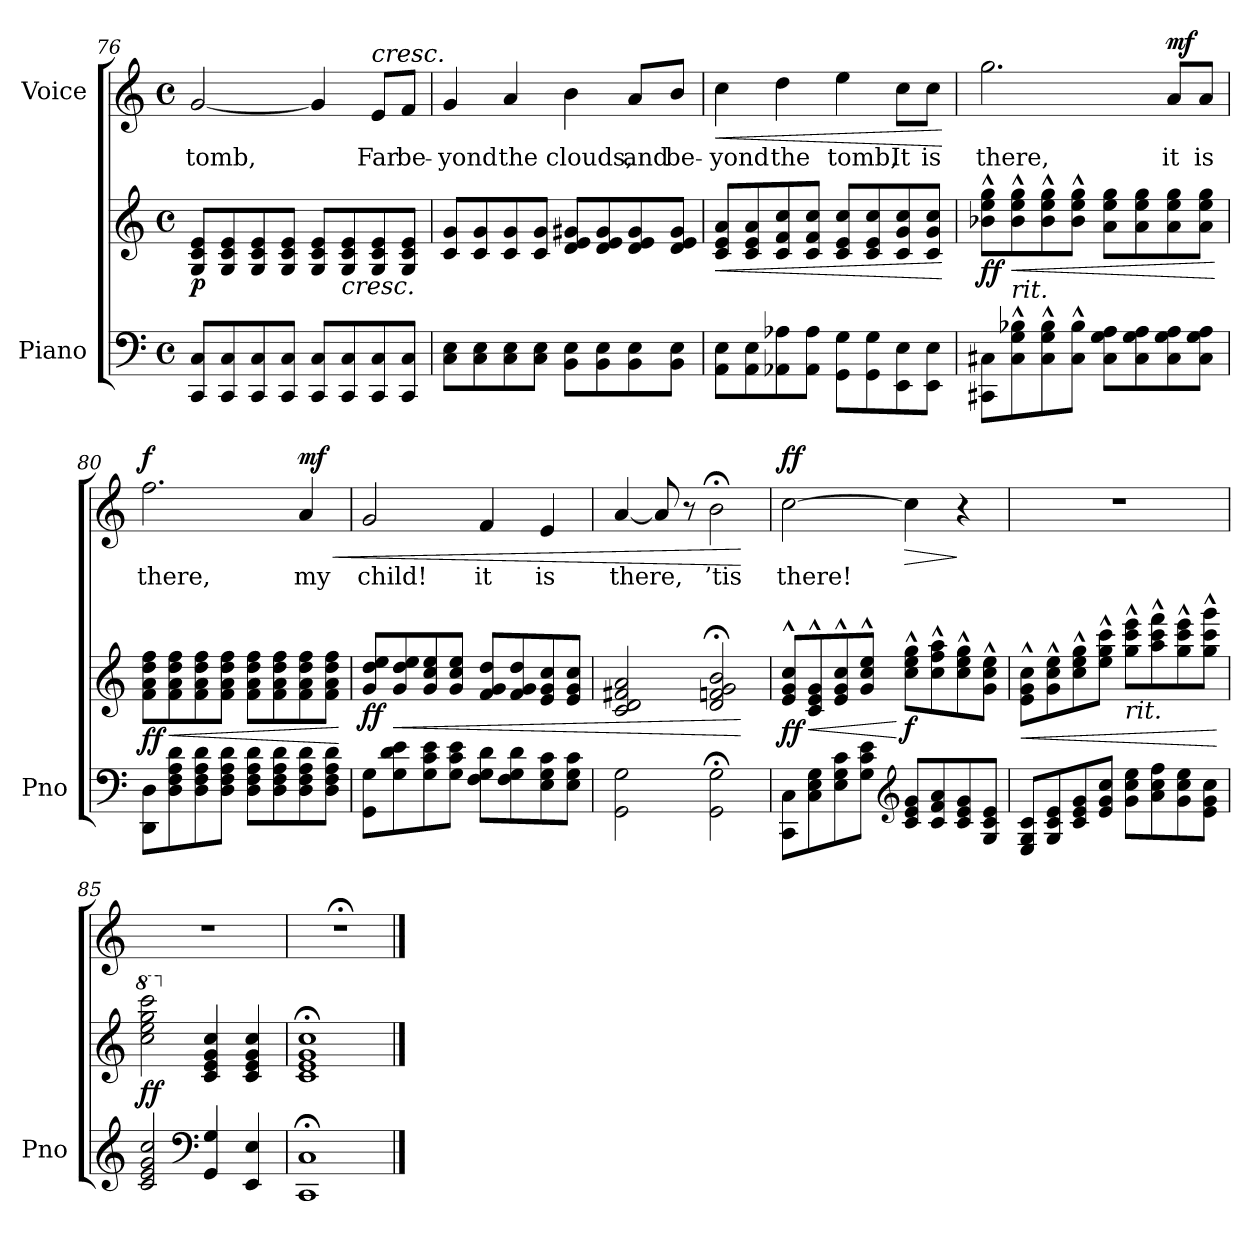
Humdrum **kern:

**kern	**kern	**dynam	**kern	**text	**dynam
*part2	*part2	*part2	*part1	*part1	*part1
*staff3	*staff2	*staff2/3	*staff1	*staff1	*staff1
*I"Piano	*	*	*I"Voice	*	*
*I'Pno	*	*	*	*	*
*clefF4	*clefG2	*	*clefG2	*	*
*k[]	*k[]	*	*k[]	*	*
*M4/4	*M4/4	*	*M4/4	*	*
*met(c)	*met(c)	*	*met(c)	*	*
=76	=76	=76	=76	=76	=76
!	!	!LO:DY:b	!	!LO:LY:b	!
8CC/ 8C/L	8G/ 8c/ 8e/L	p	[2g/	tomb,	.
8CC/ 8C/	8G/ 8c/ 8e/	.	.	.	.
8CC/ 8C/	8G/ 8c/ 8e/	.	.	.	.
8CC/ 8C/J	8G/ 8c/ 8e/J	.	.	.	.
8CC/ 8C/L	8G/ 8c/ 8e/L	.	4g/]	.	.
!	!LO:TX:b:i:t=cresc.	!	!	!	!
8CC/ 8C/	8G/ 8c/ 8e/	.	.	.	.
!	!	!	!LO:TX:a:i:t=cresc.	!	!
!	!	!	!	!LO:LY:b	!
8CC/ 8C/	8G/ 8c/ 8e/	.	8e/L	Far	.
!	!	!	!	!LO:LY:b	!
8CC/ 8C/J	8G/ 8c/ 8e/J	.	8f/J	be-	.
=77	=77	=77	=77	=77	=77
!	!	!	!	!LO:LY:b	!
8C\ 8E\L	8c/ 8g/L	.	4g/	-yond	.
8C\ 8E\	8c/ 8g/	.	.	.	.
!	!	!	!	!LO:LY:b	!
8C\ 8E\	8c/ 8g/	.	4a/	the	.
8C\ 8E\J	8c/ 8g/J	.	.	.	.
!	!	!	!	!LO:LY:b	!
8BB\ 8E\L	8d/ 8e/ 8g#X/L	.	4b\	clouds,	.
8BB\ 8E\	8d/ 8e/ 8g#/	.	.	.	.
!	!	!	!	!LO:LY:b	!
8BB\ 8E\	8d/ 8e/ 8g#/	.	8a/L	and	.
!	!	!	!	!LO:LY:b	!
8BB\ 8E\J	8d/ 8e/ 8g#/J	.	8b/J	be-	.
=78	=78	=78	=78	=78	=78
!	!	!LO:HP:b	!	!LO:LY:b	!LO:HP:b
8AA\ 8E\L	8c/ 8e/ 8a/L	<	4cc\	-yond	<
8AA\ 8E\	8c/ 8e/ 8a/	.	.	.	.
!	!	!	!	!LO:LY:b	!
8AA-X\ 8A-X\	8c/ 8f/ 8cc/	.	4dd\	the	.
8AA-\ 8A-\J	8c/ 8f/ 8cc/J	.	.	.	.
!	!	!	!	!LO:LY:b	!
8GG\ 8G\L	8c/ 8e/ 8cc/L	.	4ee\	tomb,	.
8GG\ 8G\	8c/ 8e/ 8cc/	.	.	.	.
!	!	!	!	!LO:LY:b	!
8EE\ 8E\	8c/ 8g/ 8cc/	.	8cc\L	It	.
!	!	!	!	!LO:LY:b	!
8EE\ 8E\J	8c/ 8g/ 8cc/J	.	8cc\J	is	.
.	.	[	.	.	[
!!LO:LB:g=z
=79	=79	=79	=79	=79	=79
!	!	!LO:DY:b	!	!LO:LY:b	!LO:DY:a
!	!	!	!	!	!LO:DY:n=1:a
8CC#X\ 8C#X\L	8b-X\^^ 8ee\^^ 8gg\^^L	ff	2.gg\	there,	ff other-dynamics
!	!LO:TX:b:i:t=rit.	!	!	!	!
!	!	!LO:HP:b	!	!	!
8C#\^^ 8G\^^ 8B-X\^^	8b-\^^ 8ee\^^ 8gg\^^	<	.	.	.
8C#\^^ 8G\^^ 8B-\^^	8b-\^^ 8ee\^^ 8gg\^^	.	.	.	.
8C#\^^ 8B-\^^J	8b-\^^ 8ee\^^ 8gg\^^J	.	.	.	.
8C#\ 8G\ 8A\L	8a\ 8ee\ 8gg\L	.	.	.	.
8C#\ 8G\ 8A\	8a\ 8ee\ 8gg\	.	.	.	.
!	!	!	!	!LO:LY:b	!LO:DY:n=2:a
8C#\ 8G\ 8A\	8a\ 8ee\ 8gg\	.	8a/L	it	mf
!	!	!	!	!LO:LY:b	!
8C#\ 8G\ 8A\J	8a\ 8ee\ 8gg\J	.	8a/J	is	.
.	.	[	.	.	.
=80	=80	=80	=80	=80	=80
!	!	!LO:DY:b	!	!LO:LY:b	!LO:DY:a
8DD\ 8D\L	8f\ 8a\ 8dd\ 8ff\L	ff	2.ff\	there,	f
!	!	!LO:HP:b	!	!	!
8D\ 8F\ 8A\ 8d\	8f\ 8a\ 8dd\ 8ff\	<	.	.	.
8D\ 8F\ 8A\ 8d\	8f\ 8a\ 8dd\ 8ff\	.	.	.	.
8D\ 8F\ 8A\ 8d\J	8f\ 8a\ 8dd\ 8ff\J	.	.	.	.
8D\ 8F\ 8A\ 8d\L	8f\ 8a\ 8dd\ 8ff\L	.	.	.	.
8D\ 8F\ 8A\ 8d\	8f\ 8a\ 8dd\ 8ff\	.	.	.	.
!	!	!	!	!LO:LY:b	!LO:HP:b
!	!	!	!	!	!LO:DY:n=1:a
8D\ 8F\ 8A\ 8d\	8f\ 8a\ 8dd\ 8ff\	.	4a/	my	< mf
8D\ 8F\ 8A\ 8d\J	8f\ 8a\ 8dd\ 8ff\J	.	.	.	.
.	.	[	.	.	.
=81	=81	=81	=81	=81	=81
!	!	!LO:DY:b	!	!LO:LY:b	!
8GG\ 8G\L	8g/ 8dd/ 8ee/L	ff	2g/	child!	.
!	!	!LO:HP:b	!	!	!
8G\ 8d\ 8e\	8g/ 8dd/ 8ee/	<	.	.	.
8G\ 8c\ 8e\	8g/ 8cc/ 8ee/	.	.	.	.
8G\ 8c\ 8e\J	8g/ 8cc/ 8ee/J	.	.	.	.
!	!	!	!	!LO:LY:b	!
8F\ 8G\ 8d\L	8f/ 8g/ 8dd/L	.	4f/	it	.
8F\ 8G\ 8d\	8f/ 8g/ 8dd/	.	.	.	.
!	!	!	!	!LO:LY:b	!
8E\ 8G\ 8c\	8e/ 8g/ 8cc/	.	4e/	is	.
8E\ 8G\ 8c\J	8e/ 8g/ 8cc/J	.	.	.	.
=82	=82	=82	=82	=82	=82
!	!	!	!	!LO:LY:b	!
2GG\ 2G\	2c/ 2d/ 2f#X/ 2a/	.	[4a/	there,	.
.	.	.	8a/]	.	.
.	.	.	8r	.	.
!	!	!	!	!LO:LY:b	!
2GG\;< 2G\;<	2d/;< 2fn/;< 2g/;< 2b/;<	.	2b;<\	’tis	.
.	.	[	.	.	[
!!LO:LB:g=z
=83	=83	=83	=83	=83	=83
!	!	!LO:DY:b	!	!LO:LY:b	!LO:DY:a
8CC\ 8C\L	8e/^^ 8g/^^ 8cc/^^L	ff	[2cc\	there!	ff
!	!	!LO:HP:b	!	!	!
8C\ 8E\ 8G\	8c/^^ 8e/^^ 8g/^^	<	.	.	.
8E\ 8G\ 8c\	8e/^^ 8g/^^ 8cc/^^	.	.	.	.
8G\ 8c\ 8e\J	8g/^^ 8cc/^^ 8ee/^^J	.	.	.	.
*clefG2	*	*	*	*	*
!	!	!LO:DY:n=1:b	!	!	!LO:HP:b
8c/ 8e/ 8g/L	8cc\^^ 8ee\^^ 8gg\^^L	[ f	4cc\]	.	>
8c/ 8f/ 8a/	8cc\^^ 8ff\^^ 8aa\^^	.	.	.	.
8c/ 8e/ 8g/	8cc\^^ 8ee\^^ 8gg\^^	.	4r	.	]
8G/ 8c/ 8e/J	8g\^^ 8cc\^^ 8ee\^^J	.	.	.	.
=84	=84	=84	=84	=84	=84
*	*	*	*MM82	*	*
!	!	!LO:HP:b	!	!	!
8E/ 8G/ 8c/L	8e\^^ 8g\^^ 8cc\^^L	<	1r	.	.
8G/ 8c/ 8e/	8g\^^ 8cc\^^ 8ee\^^	.	.	.	.
8c/ 8e/ 8g/	8cc\^^ 8ee\^^ 8gg\^^	.	.	.	.
8e/ 8g/ 8cc/J	8ee\^^ 8gg\^^ 8ccc\^^J	.	.	.	.
!	!LO:TX:b:i:t=rit.	!	!	!	!
8g\ 8cc\ 8ee\L	8gg\^^ 8ccc\^^ 8eee\^^L	.	.	.	.
8a\ 8cc\ 8ff\	8aa\^^ 8ccc\^^ 8fff\^^	.	.	.	.
8g\ 8cc\ 8ee\	8gg\^^ 8ccc\^^ 8eee\^^	.	.	.	.
8e\ 8g\ 8cc\J	8gg\^^ 8ccc\^^ 8ggg\^^J	.	.	.	.
.	.	[	.	.	.
=85	=85	=85	=85	=85	=85
*	*8va	*	*	*	*
!	!	!LO:DY:b	!	!	!
2c/ 2e/ 2g/ 2cc/	2ccc\ 2eee\ 2ggg\ 2cccc\	ff	1r	.	.
*clefF4	*	*	*	*	*
*	*X8va	*	*	*	*
4GG/ 4G/	4c/ 4e/ 4g/ 4cc/	.	.	.	.
4EE/ 4E/	4c/ 4e/ 4g/ 4cc/	.	.	.	.
=86	=86	=86	=86	=86	=86
1CC; 1C;	1c;< 1e;< 1g;< 1cc;<	.	1r;<	.	.
==	==	==	==	==	==
*-	*-	*-	*-	*-	*-
